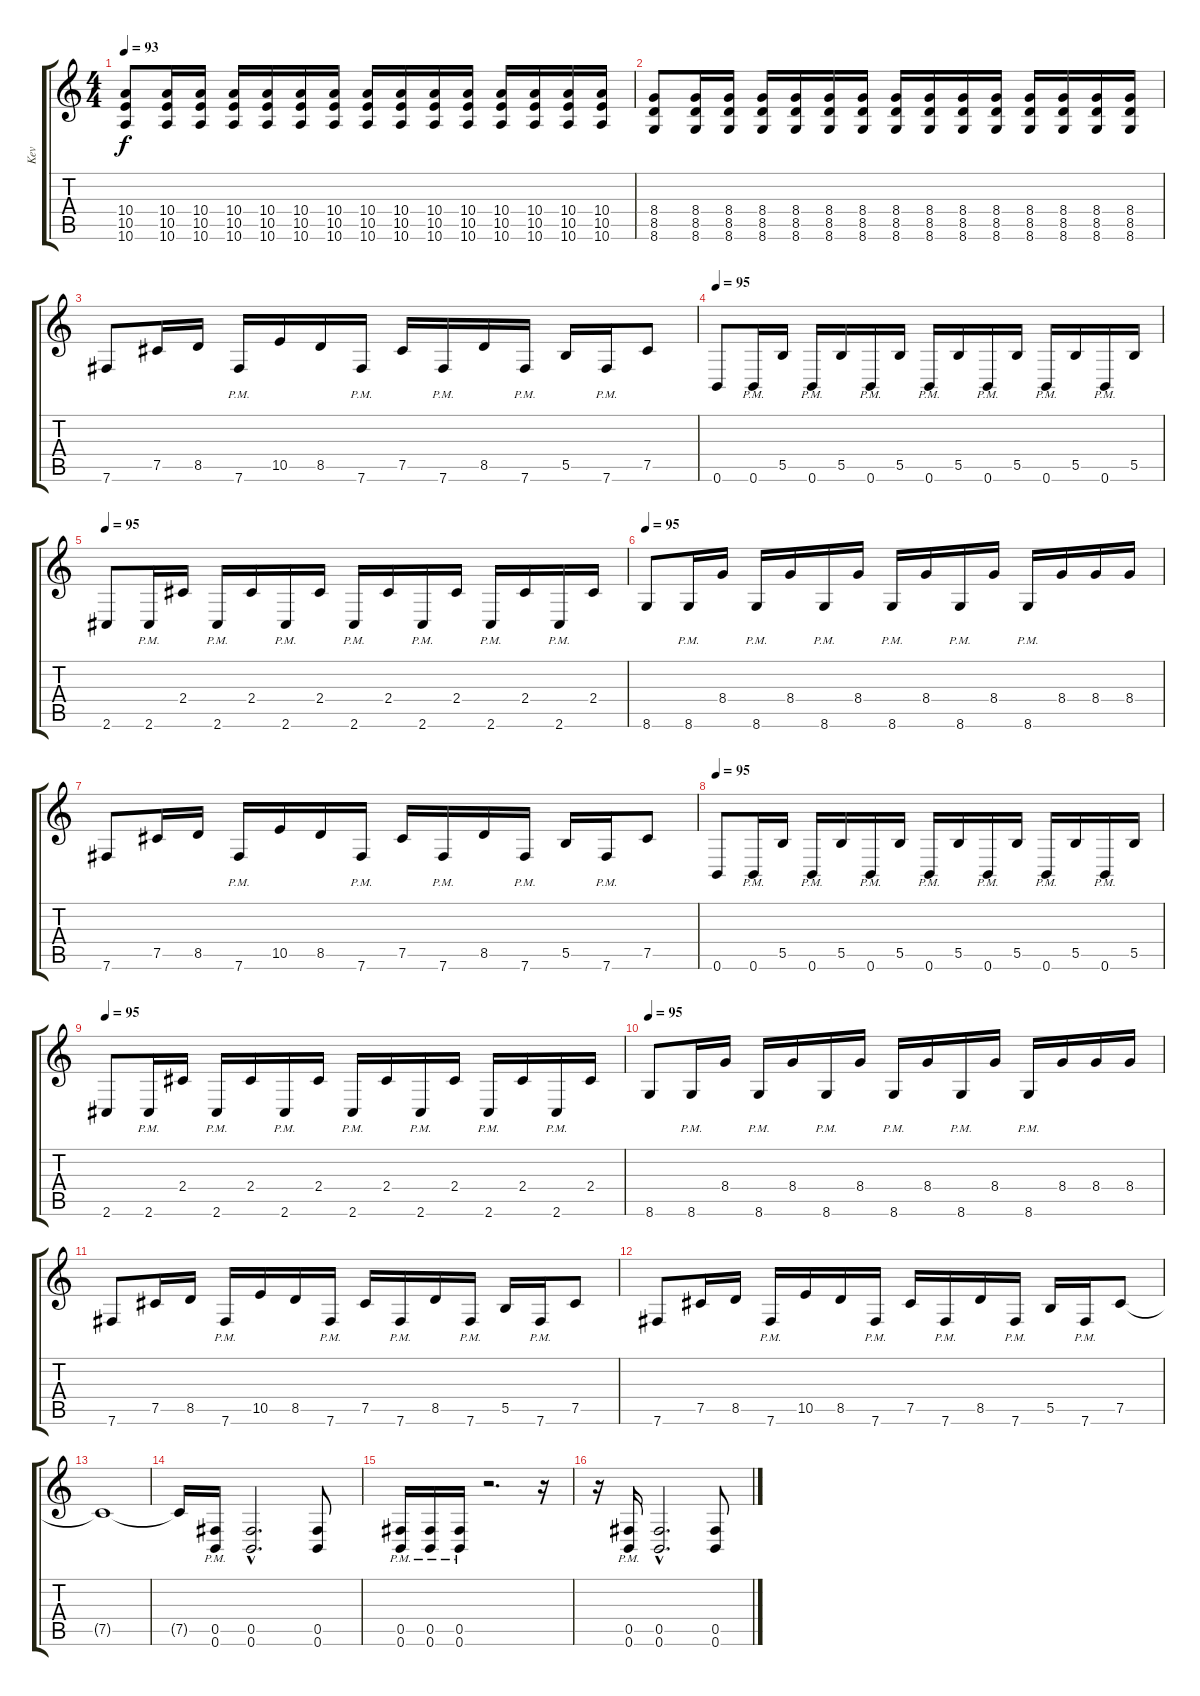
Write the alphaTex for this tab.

\track ("Kev" "Kev") {instrument distortionguitar}
\staff {score tabs}
\tuning (Db4 Ab3 E3 B2 Gb2 B1) {hide}
\ts (4 4)
\tempo 93
\clef g2
\ks c
(10.4 10.5 10.6).8{dy f} (10.4 10.5 10.6).16 (10.4 10.5 10.6).16 (10.4 10.5 10.6).16 (10.4 10.5 10.6).16 (10.4 10.5 10.6).16 (10.4 10.5 10.6).16 (10.4 10.5 10.6).16 (10.4 10.5 10.6).16 (10.4 10.5 10.6).16 (10.4 10.5 10.6).16 (10.4 10.5 10.6).16 (10.4 10.5 10.6).16 (10.4 10.5 10.6).16 (10.4 10.5 10.6).16 |
(8.4 8.5 8.6).8 (8.4 8.5 8.6).16 (8.4 8.5 8.6).16 (8.4 8.5 8.6).16 (8.4 8.5 8.6).16 (8.4 8.5 8.6).16 (8.4 8.5 8.6).16 (8.4 8.5 8.6).16 (8.4 8.5 8.6).16 (8.4 8.5 8.6).16 (8.4 8.5 8.6).16 (8.4 8.5 8.6).16 (8.4 8.5 8.6).16 (8.4 8.5 8.6).16 (8.4 8.5 8.6).16 |
7.6.8 7.5.16 8.5.16 7.6{pm}.16 10.5.16 8.5.16 7.6{pm}.16 7.5.16 7.6{pm}.16 8.5.16 7.6{pm}.16 5.5.16 7.6{pm}.16 7.5.8 |
\tempo 95
0.6.8 0.6{pm}.16 5.5.16 0.6{pm}.16 5.5.16 0.6{pm}.16 5.5.16 0.6{pm}.16 5.5.16 0.6{pm}.16 5.5.16 0.6{pm}.16 5.5.16 0.6{pm}.16 5.5.16 |
\tempo 95
2.6.8 2.6{pm}.16 2.4.16 2.6{pm}.16 2.4.16 2.6{pm}.16 2.4.16 2.6{pm}.16 2.4.16 2.6{pm}.16 2.4.16 2.6{pm}.16 2.4.16 2.6{pm}.16 2.4.16 |
\tempo 95
8.6.8 8.6{pm}.16 8.4.16 8.6{pm}.16 8.4.16 8.6{pm}.16 8.4.16 8.6{pm}.16 8.4.16 8.6{pm}.16 8.4.16 8.6{pm}.16 8.4.16 8.4.16 8.4.16 |
7.6.8 7.5.16 8.5.16 7.6{pm}.16 10.5.16 8.5.16 7.6{pm}.16 7.5.16 7.6{pm}.16 8.5.16 7.6{pm}.16 5.5.16 7.6{pm}.16 7.5.8 |
\tempo 95
0.6.8 0.6{pm}.16 5.5.16 0.6{pm}.16 5.5.16 0.6{pm}.16 5.5.16 0.6{pm}.16 5.5.16 0.6{pm}.16 5.5.16 0.6{pm}.16 5.5.16 0.6{pm}.16 5.5.16 |
\tempo 95
2.6.8 2.6{pm}.16 2.4.16 2.6{pm}.16 2.4.16 2.6{pm}.16 2.4.16 2.6{pm}.16 2.4.16 2.6{pm}.16 2.4.16 2.6{pm}.16 2.4.16 2.6{pm}.16 2.4.16 |
\tempo 95
8.6.8 8.6{pm}.16 8.4.16 8.6{pm}.16 8.4.16 8.6{pm}.16 8.4.16 8.6{pm}.16 8.4.16 8.6{pm}.16 8.4.16 8.6{pm}.16 8.4.16 8.4.16 8.4.16 |
7.6.8 7.5.16 8.5.16 7.6{pm}.16 10.5.16 8.5.16 7.6{pm}.16 7.5.16 7.6{pm}.16 8.5.16 7.6{pm}.16 5.5.16 7.6{pm}.16 7.5.8 |
7.6.8 7.5.16 8.5.16 7.6{pm}.16 10.5.16 8.5.16 7.6{pm}.16 7.5.16 7.6{pm}.16 8.5.16 7.6{pm}.16 5.5.16 7.6{pm}.16 7.5.8 |
7.5{t}.1 |
7.5{t}.16 (0.5{pm} 0.6{pm}).16{balance 8} (0.5{hac} 0.6{hac}).2{d} (0.5 0.6).8 |
(0.5{pm} 0.6{pm}).16 (0.5{pm} 0.6{pm}).16 (0.5{pm} 0.6{pm}).16 r.2{d} r.16 |
r.16 (0.5{pm} 0.6{pm}).16 (0.5{hac} 0.6{hac}).2{d} (0.5 0.6).8
